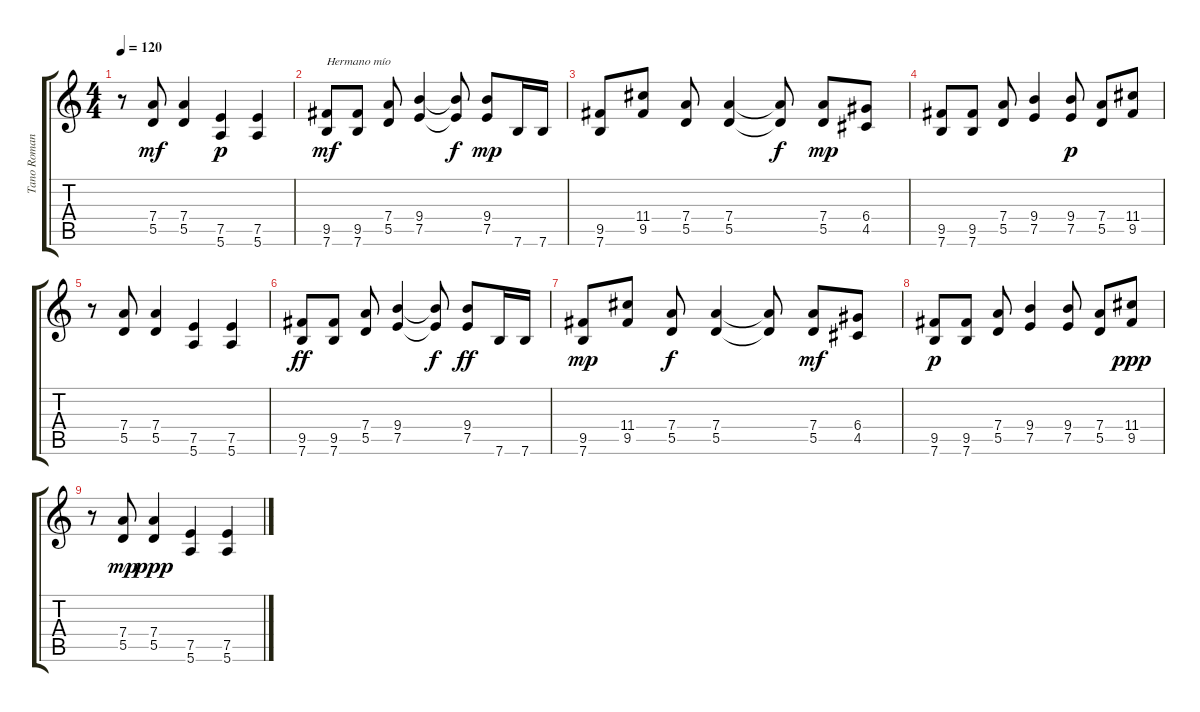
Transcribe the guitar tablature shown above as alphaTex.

\track ("Tano Romano" "Tano Roman") {instrument distortionguitar}
\staff {score tabs}
\tuning (E4 B3 G3 D3 A2 E2) {hide}
\ts (4 4)
\tempo 120
\clef g2
\ks c
r.8{dy mf} (7.4 5.5).8 (7.4 5.5).4 (7.5 5.6).4{dy p} (7.5 5.6).4 |
(9.5 7.6).8{txt "Hermano mío" dy mf volume 3} (9.5 7.6).8 (7.4 5.5).8 (9.4 7.5).4 (9.4{t} 7.5{t}).8{dy f} (9.4 7.5).8{dy mp} 7.6.16 7.6.16 |
(9.5 7.6).8 (11.4 9.5).8 (7.4 5.5).8 (7.4 5.5).4 (7.4{t} 5.5{t}).8{dy f} (7.4 5.5).8{dy mp} (6.4 4.5).8 |
(9.5 7.6).8{volume 3} (9.5 7.6).8 (7.4 5.5).8 (9.4 7.5).4 (9.4 7.5).8{dy p} (7.4 5.5).8 (11.4 9.5).8 |
r.8 (7.4 5.5).8 (7.4 5.5).4 (7.5 5.6).4 (7.5 5.6).4 |
(9.5 7.6).8{dy ff volume 1} (9.5 7.6).8 (7.4 5.5).8 (9.4 7.5).4 (9.4{t} 7.5{t}).8{dy f} (9.4 7.5).8{dy ff} 7.6.16 7.6.16 |
(9.5 7.6).8{dy mp} (11.4 9.5).8 (7.4 5.5).8{dy f} (7.4 5.5).4 (7.4{t} 5.5{t}).8 (7.4 5.5).8{dy mf} (6.4 4.5).8 |
(9.5 7.6).8{dy p volume 1} (9.5 7.6).8 (7.4 5.5).8 (9.4 7.5).4 (9.4 7.5).8 (7.4 5.5).8 (11.4 9.5).8{dy ppp} |
r.8 (7.4 5.5).8{dy mp} (7.4 5.5).4{dy ppp} (7.5 5.6).4 (7.5 5.6).4
